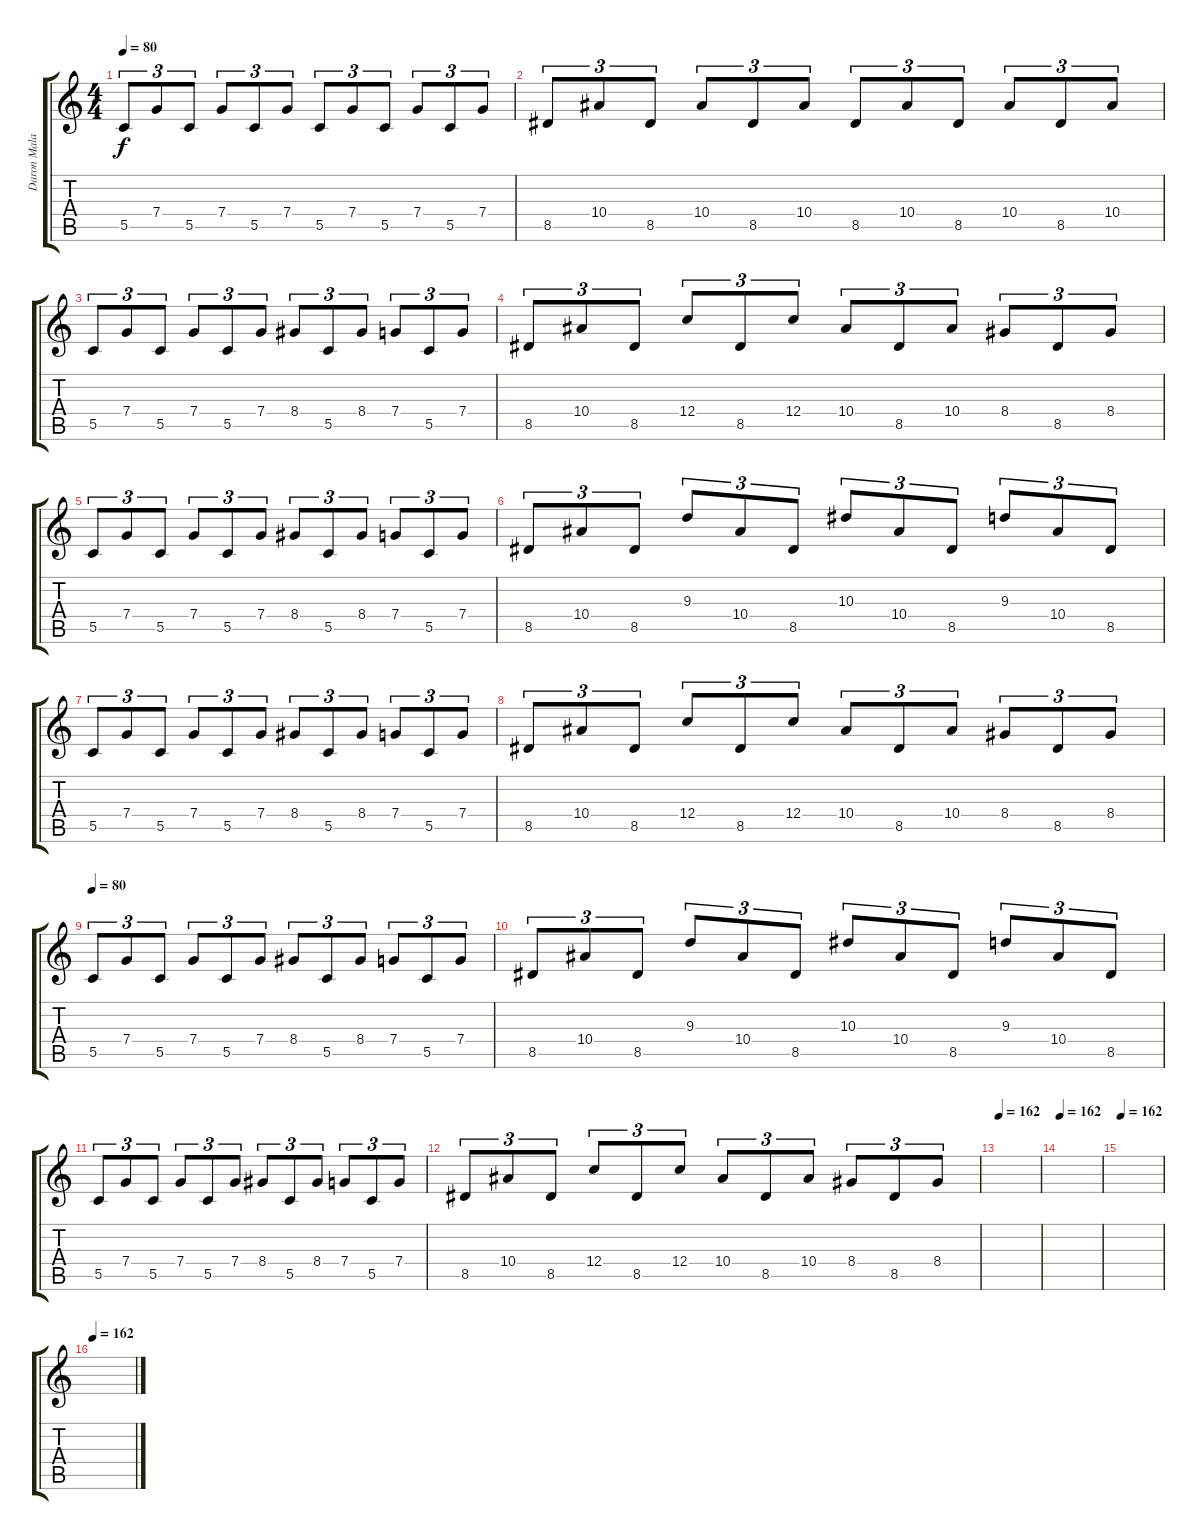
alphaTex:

\track ("Daron Malakian (clean)" "Daron Mala") {instrument electricguitarclean}
\staff {score tabs}
\tuning (D4 A3 F3 C3 G2 C2) {hide}
\ts (4 4)
\tempo 80
\clef g2
\ks c
5.5.8{tu (3 2) dy f} 7.4.8{tu (3 2)} 5.5.8{tu (3 2)} 7.4.8{tu (3 2)} 5.5.8{tu (3 2)} 7.4.8{tu (3 2)} 5.5.8{tu (3 2)} 7.4.8{tu (3 2)} 5.5.8{tu (3 2)} 7.4.8{tu (3 2)} 5.5.8{tu (3 2)} 7.4.8{tu (3 2)} |
8.5.8{tu (3 2)} 10.4.8{tu (3 2)} 8.5.8{tu (3 2)} 10.4.8{tu (3 2)} 8.5.8{tu (3 2)} 10.4.8{tu (3 2)} 8.5.8{tu (3 2)} 10.4.8{tu (3 2)} 8.5.8{tu (3 2)} 10.4.8{tu (3 2)} 8.5.8{tu (3 2)} 10.4.8{tu (3 2)} |
5.5.8{tu (3 2)} 7.4.8{tu (3 2)} 5.5.8{tu (3 2)} 7.4.8{tu (3 2)} 5.5.8{tu (3 2)} 7.4.8{tu (3 2)} 8.4.8{tu (3 2)} 5.5.8{tu (3 2)} 8.4.8{tu (3 2)} 7.4.8{tu (3 2)} 5.5.8{tu (3 2)} 7.4.8{tu (3 2)} |
8.5.8{tu (3 2)} 10.4.8{tu (3 2)} 8.5.8{tu (3 2)} 12.4.8{tu (3 2)} 8.5.8{tu (3 2)} 12.4.8{tu (3 2)} 10.4.8{tu (3 2)} 8.5.8{tu (3 2)} 10.4.8{tu (3 2)} 8.4.8{tu (3 2)} 8.5.8{tu (3 2)} 8.4.8{tu (3 2)} |
5.5.8{tu (3 2)} 7.4.8{tu (3 2)} 5.5.8{tu (3 2)} 7.4.8{tu (3 2)} 5.5.8{tu (3 2)} 7.4.8{tu (3 2)} 8.4.8{tu (3 2)} 5.5.8{tu (3 2)} 8.4.8{tu (3 2)} 7.4.8{tu (3 2)} 5.5.8{tu (3 2)} 7.4.8{tu (3 2)} |
8.5.8{tu (3 2)} 10.4.8{tu (3 2)} 8.5.8{tu (3 2)} 9.3.8{tu (3 2)} 10.4.8{tu (3 2)} 8.5.8{tu (3 2)} 10.3.8{tu (3 2)} 10.4.8{tu (3 2)} 8.5.8{tu (3 2)} 9.3.8{tu (3 2)} 10.4.8{tu (3 2)} 8.5.8{tu (3 2)} |
5.5.8{tu (3 2)} 7.4.8{tu (3 2)} 5.5.8{tu (3 2)} 7.4.8{tu (3 2)} 5.5.8{tu (3 2)} 7.4.8{tu (3 2)} 8.4.8{tu (3 2)} 5.5.8{tu (3 2)} 8.4.8{tu (3 2)} 7.4.8{tu (3 2)} 5.5.8{tu (3 2)} 7.4.8{tu (3 2)} |
8.5.8{tu (3 2)} 10.4.8{tu (3 2)} 8.5.8{tu (3 2)} 12.4.8{tu (3 2)} 8.5.8{tu (3 2)} 12.4.8{tu (3 2)} 10.4.8{tu (3 2)} 8.5.8{tu (3 2)} 10.4.8{tu (3 2)} 8.4.8{tu (3 2)} 8.5.8{tu (3 2)} 8.4.8{tu (3 2)} |
\tempo 80
5.5.8{tu (3 2)} 7.4.8{tu (3 2)} 5.5.8{tu (3 2)} 7.4.8{tu (3 2)} 5.5.8{tu (3 2)} 7.4.8{tu (3 2)} 8.4.8{tu (3 2)} 5.5.8{tu (3 2)} 8.4.8{tu (3 2)} 7.4.8{tu (3 2)} 5.5.8{tu (3 2)} 7.4.8{tu (3 2)} |
8.5.8{tu (3 2)} 10.4.8{tu (3 2)} 8.5.8{tu (3 2)} 9.3.8{tu (3 2)} 10.4.8{tu (3 2)} 8.5.8{tu (3 2)} 10.3.8{tu (3 2)} 10.4.8{tu (3 2)} 8.5.8{tu (3 2)} 9.3.8{tu (3 2)} 10.4.8{tu (3 2)} 8.5.8{tu (3 2)} |
5.5.8{tu (3 2)} 7.4.8{tu (3 2)} 5.5.8{tu (3 2)} 7.4.8{tu (3 2)} 5.5.8{tu (3 2)} 7.4.8{tu (3 2)} 8.4.8{tu (3 2)} 5.5.8{tu (3 2)} 8.4.8{tu (3 2)} 7.4.8{tu (3 2)} 5.5.8{tu (3 2)} 7.4.8{tu (3 2)} |
8.5.8{tu (3 2)} 10.4.8{tu (3 2)} 8.5.8{tu (3 2)} 12.4.8{tu (3 2)} 8.5.8{tu (3 2)} 12.4.8{tu (3 2)} 10.4.8{tu (3 2)} 8.5.8{tu (3 2)} 10.4.8{tu (3 2)} 8.4.8{tu (3 2)} 8.5.8{tu (3 2)} 8.4.8{tu (3 2)} |
\tempo 162
|
\tempo 162
|
\tempo 162
|
\tempo 162
